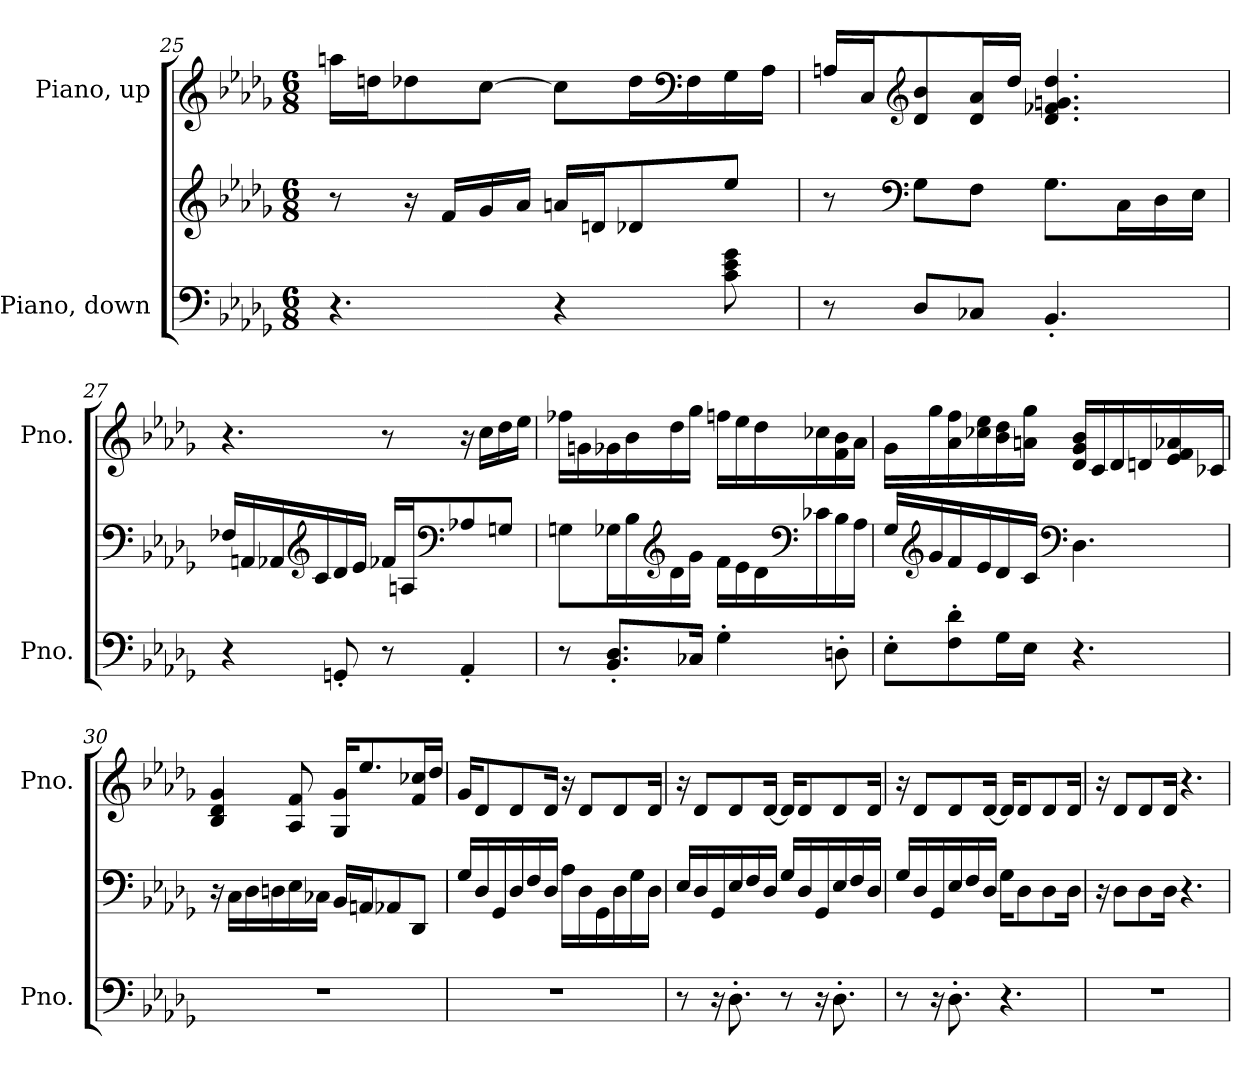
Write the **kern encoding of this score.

**kern	**kern	**kern
*part2	*part2	*part1
*staff3	*staff2	*staff1
*I"Piano, down	*	*I"Piano, up
*I'Pno.	*	*I'Pno.
*clefF4	*clefG2	*clefG2
*k[b-e-a-d-g-]	*k[b-e-a-d-g-]	*k[b-e-a-d-g-]
*M6/8	*M6/8	*M6/8
=25	=25	=25
4.r	8r	16aan\LL
.	.	16ddn\J
.	16r	8dd-X\
.	16f/LL	.
.	16g-/	[8cc\J
.	16a-/JJ	.
4r	16an/LL	8cc\L]
.	16dn/J	.
.	8d-X/	16dd-\L
*	*	*clefF4
.	.	16F\
8c\ 8e-\ 8g-\	8ee-/J	16G-\
.	.	16A-\JJ
!!LO:LB:g=z
=26	=26	=26
8r	8r	16An/LL
.	.	16C/J
*	*clefF4	*clefG2
8D-/L	8G-\L	8d-/ 8b-/
8C-X/J	8F\J	16d-/ 16a-/L
.	.	16dd-/JJ
4.BB-'/	8.G-\L	4.d-/ 4.f-X/ 4.gn/ 4.dd-/
.	16C\L	.
.	16D-\	.
.	16E-\JJ	.
=27	=27	=27
4r	16F-X/LL	4.r
.	16AAn/	.
.	16AA-X/	.
*	*clefG2	*
.	16c/	.
8GGn'/	16d-/	.
.	16e-/JJ	.
8r	16f-X/LL	8r
.	16An/J	.
*	*clefF4	*
4AA-'/	8A-X/	16r
.	.	16cc\LL
.	8Gn/J	16dd-\
.	.	16ee-\JJ
!!LO:PB:g=z
=28	=28	=28
8r	8Gn\L	16ff-X\LL
.	.	16gn\
8.BB-/' 8.D-/'L	16G-X\L	16g-X\
.	16B-\	16b-\
*	*clefG2	*
.	16d-\	16dd-\
16C-X/Jk	16g-\JJ	16gg-\JJ
4G-'\	16f\LL	16ffn\LL
.	16e-\	16ee-\
.	16d-\	16dd-\
*	*clefF4	*
.	16c-X\	16cc-X\
8Dn'\	16B-\	16f\ 16b-\
.	16A-\JJ	16a-\JJ
=29	=29	=29
8E-'\L	16G-/LL	16g-\LL
*	*clefG2	*
.	16g-/	16gg-\
8F\' 8d-\'	16f/	16a-\ 16ff\
.	16e-/	16cc-X\ 16ee-\
16G-\L	16d-/	16b-\ 16dd-\
16E-\JJ	16c/JJ	16an\ 16gg-\JJ
*	*clefF4	*
4.r	4.D-\	16d-/ 16g-/ 16b-/LL
.	.	16c/
.	.	16d-/
.	.	16dn/
.	.	16e-/ 16f/ 16a-X/
.	.	16c-X/JJ
!!LO:LB:g=z
=30	=30	=30
2.r	16r	4B-/ 4d-/ 4g-/
.	16C\LL	.
.	16D-\	.
.	16Dn\	.
.	16E-\	8A-/ 8f/
.	16C-X\JJ	.
.	16BB-/LL	16G-/ 16g-/KL
.	16AAn/J	8.ee-/
.	8AA-X/	.
.	8DD-/J	16f/ 16cc-X/L
.	.	16dd-/JJ
=31	=31	=31
2.r	16G-/LL	16g-/KL
.	16D-/	8d-/
.	16GG-/	.
.	16D-/	8d-/
.	16F/	.
.	16D-/JJ	16d-/Jk
.	16A-\LL	16r
.	16D-\	8d-/L
.	16GG-\	.
.	16D-\	8d-/
.	16G-\	.
.	16D-\JJ	16d-/Jk
=32	=32	=32
8r	16E-/LL	16r
.	16D-/	8d-/L
16r	16GG-/	.
8.D-'\	16E-/	8d-/
.	16F/	.
.	16D-/JJ	[16d-/Jk
8r	16G-/LL	16d-/KL]
.	16D-/	8d-/
16r	16GG-/	.
8.D-'\	16E-/	8d-/
.	16F/	.
.	16D-/JJ	16d-/Jk
!!LO:LB:g=z
=33	=33	=33
8r	16G-/LL	16r
.	16D-/	8d-/L
16r	16GG-/	.
8.D-'\	16E-/	8d-/
.	16F/	.
.	16D-/JJ	[16d-/Jk
4.r	16G-\KL	16d-/KL]
.	8D-\	8d-/
.	8D-\	8d-/
.	16D-\Jk	16d-/Jk
=34	=34	=34
2.r	16r	16r
.	8D-\L	8d-/L
.	8D-\	8d-/
.	16D-\Jk	16d-/Jk
.	4.r	4.r
=	=	=
*-	*-	*-
